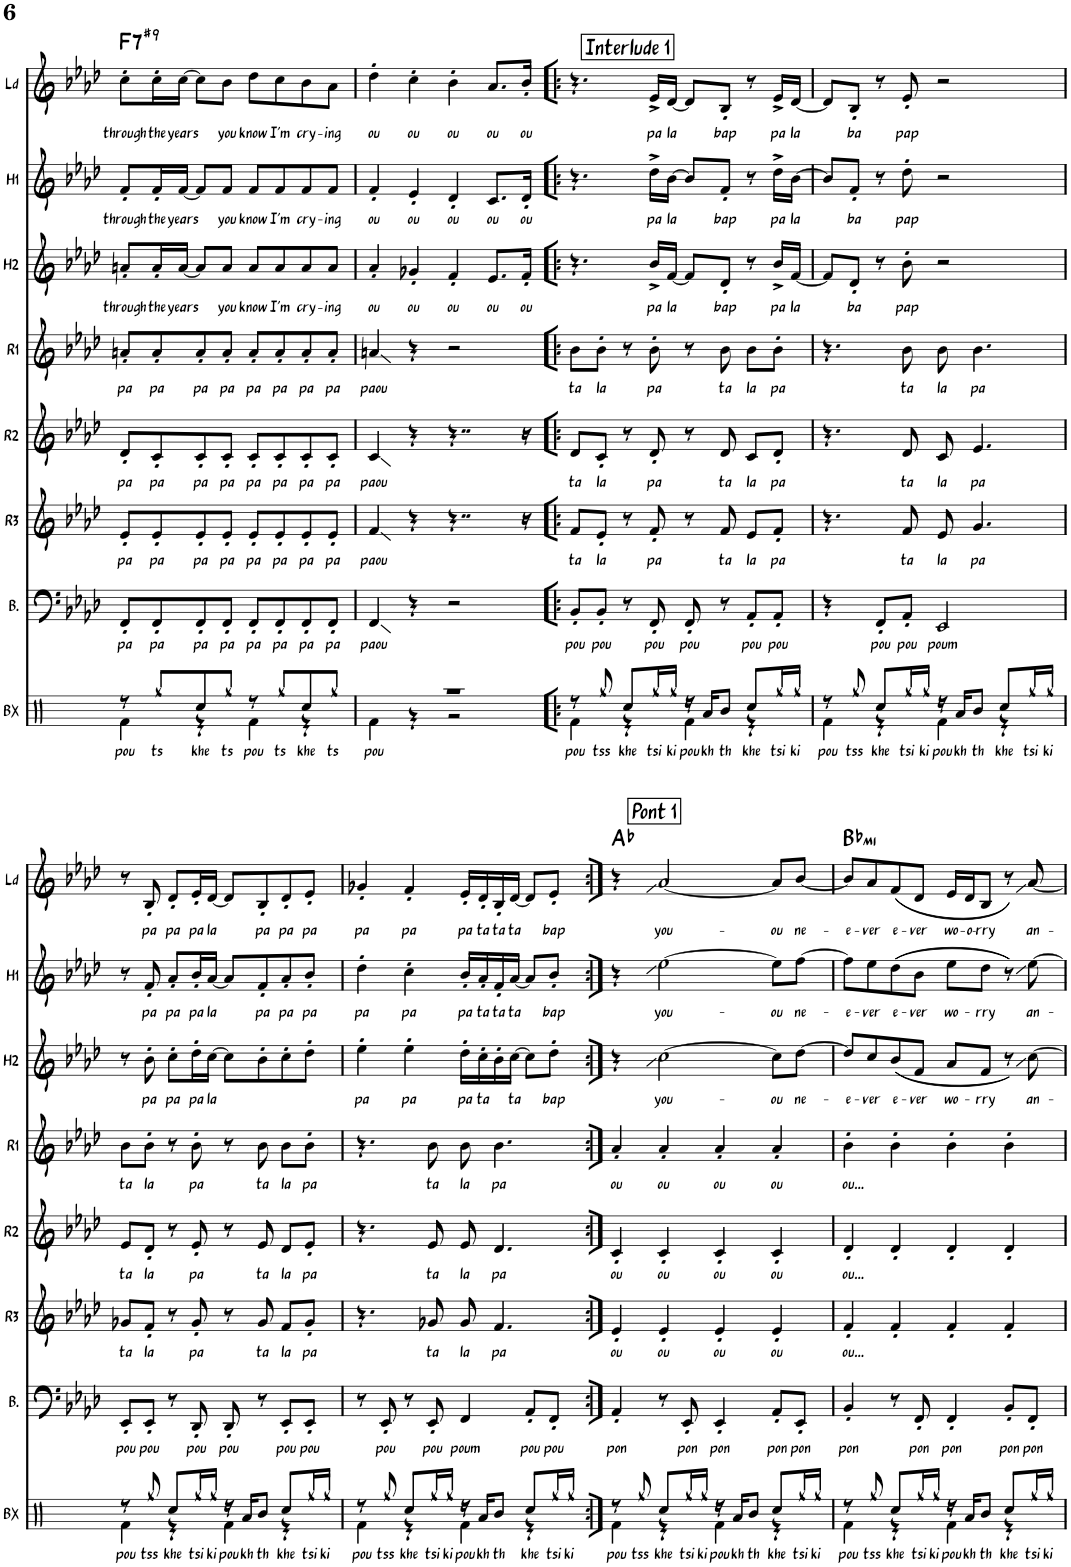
**kern	**text	**kern	**text	**kern	**text	**kern	**text	**kern	**text	**kern	**text	**kern	**text	**kern	**text	**harte
*part8	*part8	*part7	*part7	*part6	*part6	*part5	*part5	*part4	*part4	*part3	*part3	*part2	*part2	*part1	*part1	*part1
*staff8	*staff8	*staff7	*staff7	*staff6	*staff6	*staff5	*staff5	*staff4	*staff4	*staff3	*staff3	*staff2	*staff2	*staff1	*staff1	*
*I"Beatbox	*	*I"Basse	*	*I"Rythm 3	*	*I"Rythm 2	*	*I"Rythm 1	*	*I"Harmo 2	*	*I"Harmo 1	*	*I"Lead	*	*
*I'BX	*	*I'B.	*	*I'R3	*	*I'R2	*	*I'R1	*	*I'H2	*	*I'H1	*	*I'Ld	*	*
!!LO:PB:g=z
*clefX	*	*clefF4	*	*clefG2	*	*clefG2	*	*clefG2	*	*clefG2	*	*clefG2	*	*clefG2	*	*
*k[]	*	*k[b-e-a-d-]	*	*k[b-e-a-d-]	*	*k[b-e-a-d-]	*	*k[b-e-a-d-]	*	*k[b-e-a-d-]	*	*k[b-e-a-d-]	*	*k[b-e-a-d-]	*	*
*M4/4	*	*M4/4	*	*M4/4	*	*M4/4	*	*M4/4	*	*M4/4	*	*M4/4	*	*M4/4	*	*
=39	=39	=39	=39	=39	=39	=39	=39	=39	=39	=39	=39	=39	=39	=39	=39	=39
*^	*	*	*	*	*	*	*	*	*	*	*	*	*	*	*	*
!	!	!LO:LY:b	!	!LO:LY:b	!	!LO:LY:b	!	!LO:LY:b	!	!LO:LY:b	!	!LO:LY:b	!	!LO:LY:b	!	!LO:LY:b	!LO:H:kt=7
8r	4Rf\	pou	8FF'/L	pa	8e-'/L	pa	8d-'/L	pa	8an'/L	pa	8an'/L	through	8f'/L	through	8cc'\L	through	F:7(#9)
!	!	!LO:LY:b	!	!LO:LY:b	!	!LO:LY:b	!	!LO:LY:b	!	!LO:LY:b	!	!LO:LY:b	!	!LO:LY:b	!	!LO:LY:b	!
8Rgg/L	.	ts	8FF'/	pa	8e-'/	pa	8c'/	pa	8a'/	pa	16a'/L	the	16f'/L	the	16cc'\L	the	.
!	!	!	!	!	!	!	!	!	!	!	!	!LO:LY:b	!	!LO:LY:b	!	!LO:LY:b	!
.	.	.	.	.	.	.	.	.	.	.	[16a/JJ	years	[16f/JJ	years	[16cc\JJ	years	.
!	!	!LO:LY:b	!	!LO:LY:b	!	!LO:LY:b	!	!LO:LY:b	!	!LO:LY:b	!	!	!	!	!	!	!
8Rcc/	4r	khe	8FF'/	pa	8e-'/	pa	8c'/	pa	8a'/	pa	8a/L]	.	8f/L]	.	8cc\L]	.	.
!	!	!LO:LY:b	!	!LO:LY:b	!	!LO:LY:b	!	!LO:LY:b	!	!LO:LY:b	!	!LO:LY:b	!	!LO:LY:b	!	!LO:LY:b	!
8Rgg/J	.	ts	8FF'/J	pa	8e-'/J	pa	8c'/J	pa	8a'/J	pa	8a/J	you	8f/J	you	8b-\J	you	.
!	!	!LO:LY:b	!	!LO:LY:b	!	!LO:LY:b	!	!LO:LY:b	!	!LO:LY:b	!	!LO:LY:b	!	!LO:LY:b	!	!LO:LY:b	!
8r	4Rf\	pou	8FF'/L	pa	8e-'/L	pa	8c'/L	pa	8a'/L	pa	8a/L	know	8f/L	know	8dd-\L	know	.
!	!	!LO:LY:b	!	!LO:LY:b	!	!LO:LY:b	!	!LO:LY:b	!	!LO:LY:b	!	!LO:LY:b	!	!LO:LY:b	!	!LO:LY:b	!
8Rgg/L	.	ts	8FF'/	pa	8e-'/	pa	8c'/	pa	8a'/	pa	8a/	I'm	8f/	I'm	8cc\	I'm	.
!	!	!LO:LY:b	!	!LO:LY:b	!	!LO:LY:b	!	!LO:LY:b	!	!LO:LY:b	!	!LO:LY:b	!	!LO:LY:b	!	!LO:LY:b	!
8Rcc/	4r	khe	8FF'/	pa	8e-'/	pa	8c'/	pa	8a'/	pa	8a/	cry-	8f/	cry-	8b-\	cry-	.
!	!	!LO:LY:b	!	!LO:LY:b	!	!LO:LY:b	!	!LO:LY:b	!	!LO:LY:b	!	!LO:LY:b	!	!LO:LY:b	!	!LO:LY:b	!
8Rgg/J	.	ts	8FF'/J	pa	8e-'/J	pa	8c'/J	pa	8a'/J	pa	8a/J	-ing	8f/J	-ing	8a-\J	-ing	.
=40	=40	=40	=40	=40	=40	=40	=40	=40	=40	=40	=40	=40	=40	=40	=40	=40	=40
!	!	!LO:LY:b	!	!LO:LY:b	!	!LO:LY:b	!	!LO:LY:b	!	!LO:LY:b	!	!LO:LY:b	!	!LO:LY:b	!	!LO:LY:b	!
1r	4Rf\	pou	4FF/	paou	4f/	paou	4c/	paou	4an/	paou	4a-'/	ou	4f'/	ou	4dd-'\	ou	.
!	!	!	!	!	!	!	!	!	!	!	!	!LO:LY:b	!	!LO:LY:b	!	!LO:LY:b	!
.	4r	.	4r	.	4r	.	4r	.	4r	.	4g-X'/	ou	4e-'/	ou	4cc'\	ou	.
!	!	!	!	!	!	!	!	!	!	!	!	!LO:LY:b	!	!LO:LY:b	!	!LO:LY:b	!
.	2r	.	2r	.	4..r	.	4..r	.	2r	.	4f'/	ou	4d-'/	ou	4b-'\	ou	.
!	!	!	!	!	!	!	!	!	!	!	!	!LO:LY:b	!	!LO:LY:b	!	!LO:LY:b	!
.	.	.	.	.	.	.	.	.	.	.	8.e-/L	ou	8.c/L	ou	8.a-/L	ou	.
!	!	!	!	!	!	!	!	!	!	!	!	!LO:LY:b	!	!LO:LY:b	!	!LO:LY:b	!
.	.	.	.	.	16r	.	16r	.	.	.	16f'/Jk	ou	16d-'/Jk	ou	16b-'/Jk	ou	.
!!LO:REH:place=s1:a:B:rj:fs=14:t=Interlude 1
=41!|:	=41!|:	=41!|:	=41!|:	=41!|:	=41!|:	=41!|:	=41!|:	=41!|:	=41!|:	=41!|:	=41!|:	=41!|:	=41!|:	=41!|:	=41!|:	=41!|:	=41!|:
!	!	!LO:LY:b	!	!LO:LY:b	!	!LO:LY:b	!	!LO:LY:b	!	!LO:LY:b	!	!	!	!	!	!	!
8r	4Rf\	pou	8BB-'/L	pou	8f/L	ta	8d-/L	ta	8b-\L	ta	4.r	.	4.r	.	4.r	.	.
!	!	!LO:LY:b	!	!LO:LY:b	!	!LO:LY:b	!	!LO:LY:b	!	!LO:LY:b	!	!	!	!	!	!	!
8Rgg/	.	tss	8BB-'/J	pou	8e-'/J	la	8c'/J	la	8b-'\J	la	.	.	.	.	.	.	.
!	!	!LO:LY:b	!	!	!	!	!	!	!	!	!	!	!	!	!	!	!
8Rcc/L	4r	khe	8r	.	8r	.	8r	.	8r	.	.	.	.	.	.	.	.
!	!	!LO:LY:b	!	!LO:LY:b	!	!LO:LY:b	!	!LO:LY:b	!	!LO:LY:b	!	!LO:LY:b	!	!LO:LY:b	!	!LO:LY:b	!
16Rgg/L	.	tsi	8FF'/	pou	8f'/	pa	8d-'/	pa	8b-'\	pa	16b-^/LL	pa	16dd-^\LL	pa	16e-^/LL	pa	.
!	!	!LO:LY:b	!	!	!	!	!	!	!	!	!	!LO:LY:b	!	!LO:LY:b	!	!LO:LY:b	!
16Rgg/JJ	.	ki	.	.	.	.	.	.	.	.	[16f/JJ	la	[16b-\JJ	la	[16d-/JJ	la	.
!	!	!LO:LY:b	!	!LO:LY:b	!	!	!	!	!	!	!	!	!	!	!	!	!
16r	4Rf\	pou	8FF'/	pou	8r	.	8r	.	8r	.	8f/L]	.	8b-/L]	.	8d-/L]	.	.
!	!	!LO:LY:b	!	!	!	!	!	!	!	!	!	!	!	!	!	!	!
16Ra/KL	.	kh	.	.	.	.	.	.	.	.	.	.	.	.	.	.	.
!	!	!LO:LY:b	!	!	!	!LO:LY:b	!	!LO:LY:b	!	!LO:LY:b	!	!LO:LY:b	!	!LO:LY:b	!	!LO:LY:b	!
8R/J	.	th	8r	.	8f/	ta	8d-/	ta	8b-\	ta	8d-'/J	bap	8f'/J	bap	8B-'/J	bap	.
!	!	!LO:LY:b	!	!LO:LY:b	!	!LO:LY:b	!	!LO:LY:b	!	!LO:LY:b	!	!	!	!	!	!	!
8Rcc/L	4r	khe	8AA-'/L	pou	8e-/L	la	8c/L	la	8b-\L	la	8r	.	8r	.	8r	.	.
!	!	!LO:LY:b	!	!LO:LY:b	!	!LO:LY:b	!	!LO:LY:b	!	!LO:LY:b	!	!LO:LY:b	!	!LO:LY:b	!	!LO:LY:b	!
16Rgg/L	.	tsi	8AA-'/J	pou	8f'/J	pa	8d-'/J	pa	8b-'\J	pa	16b-^/LL	pa	16dd-^\LL	pa	16e-^/LL	pa	.
!	!	!LO:LY:b	!	!	!	!	!	!	!	!	!	!LO:LY:b	!	!LO:LY:b	!	!LO:LY:b	!
16Rgg/JJ	.	ki	.	.	.	.	.	.	.	.	[16f/JJ	la	[16b-\JJ	la	[16d-/JJ	la	.
=42	=42	=42	=42	=42	=42	=42	=42	=42	=42	=42	=42	=42	=42	=42	=42	=42	=42
!	!	!LO:LY:b	!	!	!	!	!	!	!	!	!	!	!	!	!	!	!
8r	4Rf\	pou	4r	.	4.r	.	4.r	.	4.r	.	8f/L]	.	8b-/L]	.	8d-/L]	.	.
!	!	!LO:LY:b	!	!	!	!	!	!	!	!	!	!LO:LY:b	!	!LO:LY:b	!	!LO:LY:b	!
8Rgg/	.	tss	.	.	.	.	.	.	.	.	8d-'/J	ba	8f'/J	ba	8B-'/J	ba	.
!	!	!LO:LY:b	!	!LO:LY:b	!	!	!	!	!	!	!	!	!	!	!	!	!
8Rcc/L	4r	khe	8FF'/L	pou	.	.	.	.	.	.	8r	.	8r	.	8r	.	.
!	!	!LO:LY:b	!	!LO:LY:b	!	!LO:LY:b	!	!LO:LY:b	!	!LO:LY:b	!	!LO:LY:b	!	!LO:LY:b	!	!LO:LY:b	!
16Rgg/L	.	tsi	8AA-'/J	pou	8f/	ta	8d-/	ta	8b-\	ta	8b-'\	pap	8dd-'\	pap	8e-'/	pap	.
!	!	!LO:LY:b	!	!	!	!	!	!	!	!	!	!	!	!	!	!	!
16Rgg/JJ	.	ki	.	.	.	.	.	.	.	.	.	.	.	.	.	.	.
!	!	!LO:LY:b	!	!LO:LY:b	!	!LO:LY:b	!	!LO:LY:b	!	!LO:LY:b	!	!	!	!	!	!	!
16r	4Rf\	pou	2EE-/	poum	8e-/	la	8c/	la	8b-\	la	2r	.	2r	.	2r	.	.
!	!	!LO:LY:b	!	!	!	!	!	!	!	!	!	!	!	!	!	!	!
16Ra/KL	.	kh	.	.	.	.	.	.	.	.	.	.	.	.	.	.	.
!	!	!LO:LY:b	!	!	!	!LO:LY:b	!	!LO:LY:b	!	!LO:LY:b	!	!	!	!	!	!	!
8R/J	.	th	.	.	4.g/	pa	4.e-/	pa	4.b-\	pa	.	.	.	.	.	.	.
!	!	!LO:LY:b	!	!	!	!	!	!	!	!	!	!	!	!	!	!	!
8Rcc/L	4r	khe	.	.	.	.	.	.	.	.	.	.	.	.	.	.	.
!	!	!LO:LY:b	!	!	!	!	!	!	!	!	!	!	!	!	!	!	!
16Rgg/L	.	tsi	.	.	.	.	.	.	.	.	.	.	.	.	.	.	.
!	!	!LO:LY:b	!	!	!	!	!	!	!	!	!	!	!	!	!	!	!
16Rgg/JJ	.	ki	.	.	.	.	.	.	.	.	.	.	.	.	.	.	.
!!LO:LB:g=z
=43	=43	=43	=43	=43	=43	=43	=43	=43	=43	=43	=43	=43	=43	=43	=43	=43	=43
!	!	!LO:LY:b	!	!LO:LY:b	!	!LO:LY:b	!	!LO:LY:b	!	!LO:LY:b	!	!	!	!	!	!	!
8r	4Rf\	pou	8EE-'/L	pou	8g-X/L	ta	8e-/L	ta	8b-\L	ta	8r	.	8r	.	8r	.	.
!	!	!LO:LY:b	!	!LO:LY:b	!	!LO:LY:b	!	!LO:LY:b	!	!LO:LY:b	!	!LO:LY:b	!	!LO:LY:b	!	!LO:LY:b	!
8Rgg/	.	tss	8EE-'/J	pou	8f'/J	la	8d-'/J	la	8b-'\J	la	8b-'\	pa	8f'/	pa	8B-'/	pa	.
!	!	!LO:LY:b	!	!	!	!	!	!	!	!	!	!LO:LY:b	!	!LO:LY:b	!	!LO:LY:b	!
8Rcc/L	4r	khe	8r	.	8r	.	8r	.	8r	.	8cc'\L	pa	8a-'/L	pa	8d-'/L	pa	.
!	!	!LO:LY:b	!	!LO:LY:b	!	!LO:LY:b	!	!LO:LY:b	!	!LO:LY:b	!	!LO:LY:b	!	!LO:LY:b	!	!LO:LY:b	!
16Rgg/L	.	tsi	8DD-'/	pou	8g-'/	pa	8e-'/	pa	8b-'\	pa	16dd-'\L	pa	16b-'/L	pa	16e-'/L	pa	.
!	!	!LO:LY:b	!	!	!	!	!	!	!	!	!	!LO:LY:b	!	!LO:LY:b	!	!LO:LY:b	!
16Rgg/JJ	.	ki	.	.	.	.	.	.	.	.	[16cc\JJ	la	[16a-/JJ	la	[16d-/JJ	la	.
!	!	!LO:LY:b	!	!LO:LY:b	!	!	!	!	!	!	!	!	!	!	!	!	!
16r	4Rf\	pou	8DD-'/	pou	8r	.	8r	.	8r	.	8cc\L]	.	8a-/L]	.	8d-/L]	.	.
!	!	!LO:LY:b	!	!	!	!	!	!	!	!	!	!	!	!	!	!	!
16Ra/KL	.	kh	.	.	.	.	.	.	.	.	.	.	.	.	.	.	.
!	!	!LO:LY:b	!	!	!	!LO:LY:b	!	!LO:LY:b	!	!LO:LY:b	!	!	!	!LO:LY:b	!	!LO:LY:b	!
8R/J	.	th	8r	.	8g-/	ta	8e-/	ta	8b-\	ta	8b-'\	.	8f'/	pa	8B-'/	pa	.
!	!	!LO:LY:b	!	!LO:LY:b	!	!LO:LY:b	!	!LO:LY:b	!	!LO:LY:b	!	!	!	!LO:LY:b	!	!LO:LY:b	!
8Rcc/L	4r	khe	8EE-'/L	pou	8f/L	la	8d-/L	la	8b-\L	la	8cc'\	.	8a-'/	pa	8d-'/	pa	.
!	!	!LO:LY:b	!	!LO:LY:b	!	!LO:LY:b	!	!LO:LY:b	!	!LO:LY:b	!	!	!	!LO:LY:b	!	!LO:LY:b	!
16Rgg/L	.	tsi	8EE-'/J	pou	8g-'/J	pa	8e-'/J	pa	8b-'\J	pa	8dd-'\J	.	8b-'/J	pa	8e-'/J	pa	.
!	!	!LO:LY:b	!	!	!	!	!	!	!	!	!	!	!	!	!	!	!
16Rgg/JJ	.	ki	.	.	.	.	.	.	.	.	.	.	.	.	.	.	.
=44	=44	=44	=44	=44	=44	=44	=44	=44	=44	=44	=44	=44	=44	=44	=44	=44	=44
!	!	!LO:LY:b	!	!	!	!	!	!	!	!	!	!LO:LY:b	!	!LO:LY:b	!	!LO:LY:b	!
8r	4Rf\	pou	8r	.	4.r	.	4.r	.	4.r	.	4ee-'\	pa	4dd-'\	pa	4g-X'/	pa	.
!	!	!LO:LY:b	!	!LO:LY:b	!	!	!	!	!	!	!	!	!	!	!	!	!
8Rgg/	.	tss	8EE-'/	pou	.	.	.	.	.	.	.	.	.	.	.	.	.
!	!	!LO:LY:b	!	!	!	!	!	!	!	!	!	!LO:LY:b	!	!LO:LY:b	!	!LO:LY:b	!
8Rcc/L	4r	khe	8r	.	.	.	.	.	.	.	4ee-'\	pa	4cc'\	pa	4f'/	pa	.
!	!	!LO:LY:b	!	!LO:LY:b	!	!LO:LY:b	!	!LO:LY:b	!	!LO:LY:b	!	!	!	!	!	!	!
16Rgg/L	.	tsi	8EE-'/	pou	8g-X/	ta	8e-/	ta	8b-\	ta	.	.	.	.	.	.	.
!	!	!LO:LY:b	!	!	!	!	!	!	!	!	!	!	!	!	!	!	!
16Rgg/JJ	.	ki	.	.	.	.	.	.	.	.	.	.	.	.	.	.	.
!	!	!LO:LY:b	!	!LO:LY:b	!	!LO:LY:b	!	!LO:LY:b	!	!LO:LY:b	!	!LO:LY:b	!	!LO:LY:b	!	!LO:LY:b	!
16r	4Rf\	pou	4FF/	poum	8g-/	la	8e-/	la	8b-\	la	16dd-'\LL	pa	16b-'/LL	pa	16e-'/LL	pa	.
!	!	!LO:LY:b	!	!	!	!	!	!	!	!	!	!LO:LY:b	!	!LO:LY:b	!	!LO:LY:b	!
16Ra/KL	.	kh	.	.	.	.	.	.	.	.	16cc'\	ta	16a-'/	ta	16d-'/	ta	.
!	!	!LO:LY:b	!	!	!	!LO:LY:b	!	!LO:LY:b	!	!LO:LY:b	!	!	!	!LO:LY:b	!	!LO:LY:b	!
8R/J	.	th	.	.	4.f/	pa	4.d-/	pa	4.b-\	pa	16b-'\	.	16f'/	ta	16B-'/	ta	.
!	!	!	!	!	!	!	!	!	!	!	!	!LO:LY:b	!	!LO:LY:b	!	!LO:LY:b	!
.	.	.	.	.	.	.	.	.	.	.	[16cc\JJ	ta	[16a-/JJ	ta	[16d-/JJ	ta	.
!	!	!LO:LY:b	!	!LO:LY:b	!	!	!	!	!	!	!	!	!	!	!	!	!
8Rcc/L	4r	khe	8AA-'/L	pou	.	.	.	.	.	.	8cc\L]	.	8a-/L]	.	8d-/L]	.	.
!	!	!LO:LY:b	!	!LO:LY:b	!	!	!	!	!	!	!	!LO:LY:b	!	!LO:LY:b	!	!LO:LY:b	!
16Rgg/L	.	tsi	8FF'/J	pou	.	.	.	.	.	.	8dd-'\J	bap	8b-'/J	bap	8e-'/J	bap	.
!	!	!LO:LY:b	!	!	!	!	!	!	!	!	!	!	!	!	!	!	!
16Rgg/JJ	.	ki	.	.	.	.	.	.	.	.	.	.	.	.	.	.	.
!!LO:REH:place=s1:a:B:rj:fs=14:t=Pont 1
=45:|!	=45:|!	=45:|!	=45:|!	=45:|!	=45:|!	=45:|!	=45:|!	=45:|!	=45:|!	=45:|!	=45:|!	=45:|!	=45:|!	=45:|!	=45:|!	=45:|!	=45:|!
!	!	!LO:LY:b	!	!LO:LY:b	!	!LO:LY:b	!	!LO:LY:b	!	!LO:LY:b	!	!	!	!	!	!	!
8r	4Rf\	pou	4AA-'/	pon	4e-'/	ou	4c'/	ou	4a-'/	ou	4r	.	4r	.	4r	.	Ab:maj
!	!	!LO:LY:b	!	!	!	!	!	!	!	!	!	!	!	!	!	!	!
8Rgg/	.	tss	.	.	.	.	.	.	.	.	.	.	.	.	.	.	.
!	!	!LO:LY:b	!	!	!	!LO:LY:b	!	!LO:LY:b	!	!LO:LY:b	!	!LO:LY:b	!	!LO:LY:b	!	!LO:LY:b	!
8Rcc/L	4r	khe	8r	.	4e-'/	ou	4c'/	ou	4a-'/	ou	[2cc\	you-	[2ee-\	you-	[2a-/	you-	.
!	!	!LO:LY:b	!	!LO:LY:b	!	!	!	!	!	!	!	!	!	!	!	!	!
16Rgg/L	.	tsi	8EE-'/	pon	.	.	.	.	.	.	.	.	.	.	.	.	.
!	!	!LO:LY:b	!	!	!	!	!	!	!	!	!	!	!	!	!	!	!
16Rgg/JJ	.	ki	.	.	.	.	.	.	.	.	.	.	.	.	.	.	.
!	!	!LO:LY:b	!	!LO:LY:b	!	!LO:LY:b	!	!LO:LY:b	!	!LO:LY:b	!	!	!	!	!	!	!
16r	4Rf\	pou	4EE-'/	pon	4e-'/	ou	4c'/	ou	4a-'/	ou	.	.	.	.	.	.	.
!	!	!LO:LY:b	!	!	!	!	!	!	!	!	!	!	!	!	!	!	!
16Ra/KL	.	kh	.	.	.	.	.	.	.	.	.	.	.	.	.	.	.
!	!	!LO:LY:b	!	!	!	!	!	!	!	!	!	!	!	!	!	!	!
8R/J	.	th	.	.	.	.	.	.	.	.	.	.	.	.	.	.	.
!	!	!LO:LY:b	!	!LO:LY:b	!	!LO:LY:b	!	!LO:LY:b	!	!LO:LY:b	!	!LO:LY:b	!	!LO:LY:b	!	!LO:LY:b	!
8Rcc/L	4r	khe	8AA-'/L	pon	4e-'/	ou	4c'/	ou	4a-'/	ou	8cc\L]	-ou	8ee-\L]	-ou	8a-/L]	-ou	.
!	!	!LO:LY:b	!	!LO:LY:b	!	!	!	!	!	!	!	!LO:LY:b	!	!LO:LY:b	!	!LO:LY:b	!
16Rgg/L	.	tsi	8EE-'/J	pon	.	.	.	.	.	.	[8dd-\J	ne-	[8ff\J	ne-	[8b-/J	ne-	.
!	!	!LO:LY:b	!	!	!	!	!	!	!	!	!	!	!	!	!	!	!
16Rgg/JJ	.	ki	.	.	.	.	.	.	.	.	.	.	.	.	.	.	.
=46	=46	=46	=46	=46	=46	=46	=46	=46	=46	=46	=46	=46	=46	=46	=46	=46	=46
!	!	!LO:LY:b	!	!LO:LY:b	!	!LO:LY:b	!	!LO:LY:b	!	!LO:LY:b	!	!LO:LY:b	!	!LO:LY:b	!	!LO:LY:b	!LO:H:kt=mi
8r	4Rf\	pou	4BB-'/	pon	4f'/	ou...	4d-'/	ou...	4b-'\	ou...	8dd-/L]	-e-	8ff\L]	-e-	8b-/L]	-e-	Bb:min
!	!	!LO:LY:b	!	!	!	!	!	!	!	!	!	!LO:LY:b	!	!LO:LY:b	!	!LO:LY:b	!
8Rgg/	.	tss	.	.	.	.	.	.	.	.	8cc/	-ver	8ee-\	-ver	8a-/	-ver	.
!	!	!LO:LY:b	!	!	!	!	!	!	!	!	!	!LO:LY:b	!	!LO:LY:b	!	!LO:LY:b	!
8Rcc/L	4r	khe	8r	.	4f'/	.	4d-'/	.	4b-'\	.	(8b-/	e-	(8dd-\	e-	(8f/	e-	.
!	!	!LO:LY:b	!	!LO:LY:b	!	!	!	!	!	!	!	!LO:LY:b	!	!LO:LY:b	!	!LO:LY:b	!
16Rgg/L	.	tsi	8FF'/	pon	.	.	.	.	.	.	8f/J	-ver	8b-\J	-ver	8d-/J	-ver	.
!	!	!LO:LY:b	!	!	!	!	!	!	!	!	!	!	!	!	!	!	!
16Rgg/JJ	.	ki	.	.	.	.	.	.	.	.	.	.	.	.	.	.	.
!	!	!LO:LY:b	!	!LO:LY:b	!	!	!	!	!	!	!	!LO:LY:b	!	!LO:LY:b	!	!LO:LY:b	!
16r	4Rf\	pou	4FF'/	pon	4f'/	.	4d-'/	.	4b-'\	.	8a-/L	wo-	8ee-\L	wo-	16e-/LL	wo-	.
!	!	!LO:LY:b	!	!	!	!	!	!	!	!	!	!	!	!	!	!LO:LY:b	!
16Ra/KL	.	kh	.	.	.	.	.	.	.	.	.	.	.	.	16d-/J	-o-	.
!	!	!LO:LY:b	!	!	!	!	!	!	!	!	!	!LO:LY:b	!	!LO:LY:b	!	!LO:LY:b	!
8R/J	.	th	.	.	.	.	.	.	.	.	8f/J	-rry	8dd-\J	-rry	8B-/J	-rry	.
!	!	!LO:LY:b	!	!LO:LY:b	!	!	!	!	!	!	!	!	!	!	!	!	!
8Rcc/L	4r	khe	8BB-'/L	pon	4f'/	.	4d-'/	.	4b-'\	.	8r)	.	8r)	.	8r)	.	.
!	!	!LO:LY:b	!	!LO:LY:b	!	!	!	!	!	!	!	!LO:LY:b	!	!LO:LY:b	!	!LO:LY:b	!
16Rgg/L	.	tsi	8FF'/J	pon	.	.	.	.	.	.	[8cc\	an-	[8ee-\	an-	[8a-/	an-	.
!	!	!LO:LY:b	!	!	!	!	!	!	!	!	!	!	!	!	!	!	!
16Rgg/JJ	.	ki	.	.	.	.	.	.	.	.	.	.	.	.	.	.	.
*v	*v	*	*	*	*	*	*	*	*	*	*	*	*	*	*	*	*
=	=	=	=	=	=	=	=	=	=	=	=	=	=	=	=	=
*-	*-	*-	*-	*-	*-	*-	*-	*-	*-	*-	*-	*-	*-	*-	*-	*-
